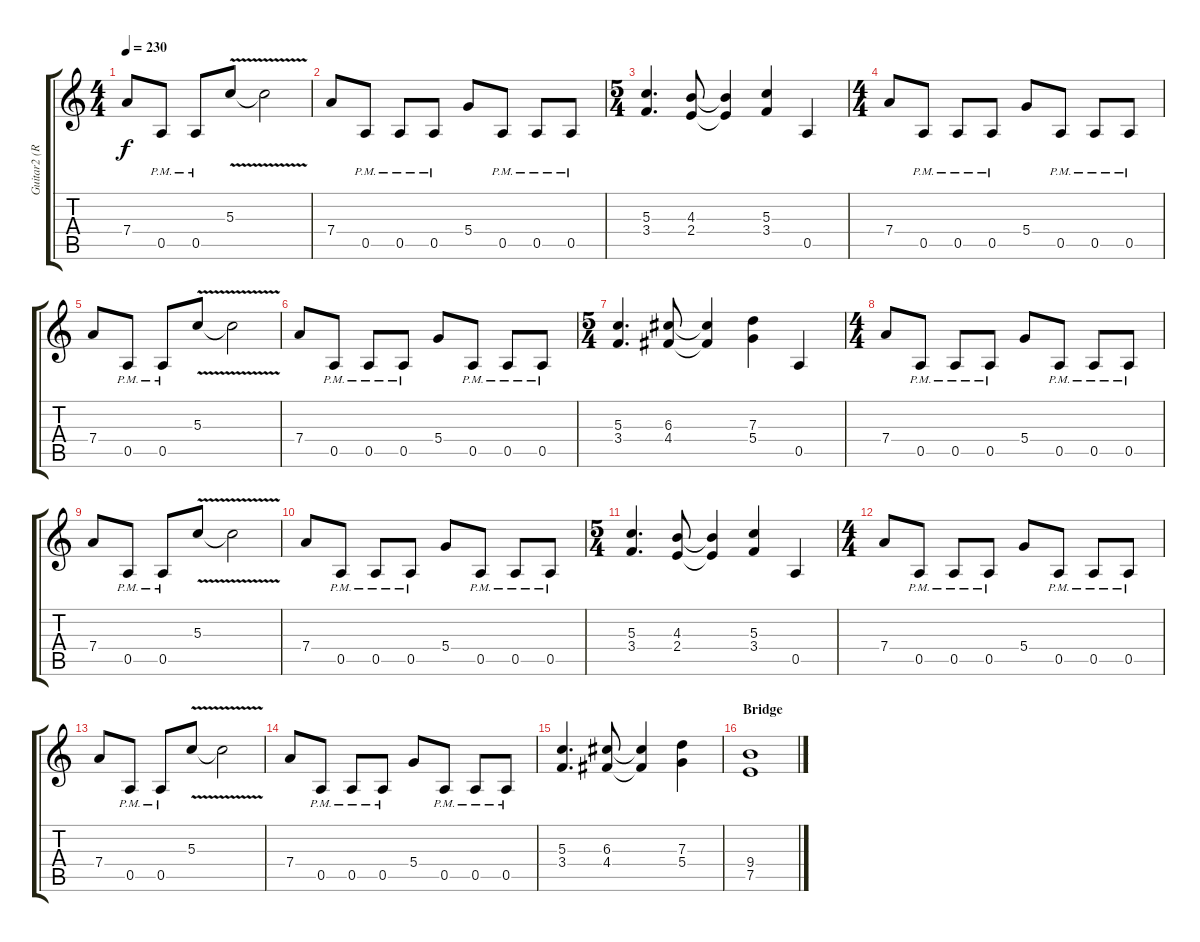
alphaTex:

\track ("Guitar2 (Rhythm)" "Guitar2 (R") {instrument distortionguitar}
\staff {score tabs}
\tuning (E4 B3 G3 D3 A2 E2) {hide}
\ts (4 4)
\tempo 230
\clef g2
\ks c
7.4.8{dy f} 0.5{pm}.8 0.5{pm}.8 5.3{v}.8 5.3{t}.2 |
7.4.8 0.5{pm}.8 0.5{pm}.8 0.5{pm}.8 5.4.8 0.5{pm}.8 0.5{pm}.8 0.5{pm}.8 |
\ts (5 4)
(5.3 3.4).4{d} (4.3 2.4).8 (4.3{t} 2.4{t}).4 (5.3 3.4).4 0.5.4 |
\ts (4 4)
7.4.8 0.5{pm}.8 0.5{pm}.8 0.5{pm}.8 5.4.8 0.5{pm}.8 0.5{pm}.8 0.5{pm}.8 |
7.4.8 0.5{pm}.8 0.5{pm}.8 5.3{v}.8 5.3{t}.2 |
7.4.8 0.5{pm}.8 0.5{pm}.8 0.5{pm}.8 5.4.8 0.5{pm}.8 0.5{pm}.8 0.5{pm}.8 |
\ts (5 4)
(5.3 3.4).4{d} (6.3 4.4).8 (6.3{t} 4.4{t}).4 (7.3 5.4).4 0.5.4 |
\ts (4 4)
7.4.8 0.5{pm}.8 0.5{pm}.8 0.5{pm}.8 5.4.8 0.5{pm}.8 0.5{pm}.8 0.5{pm}.8 |
7.4.8 0.5{pm}.8 0.5{pm}.8 5.3{v}.8 5.3{t}.2 |
7.4.8 0.5{pm}.8 0.5{pm}.8 0.5{pm}.8 5.4.8 0.5{pm}.8 0.5{pm}.8 0.5{pm}.8 |
\ts (5 4)
(5.3 3.4).4{d} (4.3 2.4).8 (4.3{t} 2.4{t}).4 (5.3 3.4).4 0.5.4 |
\ts (4 4)
7.4.8 0.5{pm}.8 0.5{pm}.8 0.5{pm}.8 5.4.8 0.5{pm}.8 0.5{pm}.8 0.5{pm}.8 |
7.4.8 0.5{pm}.8 0.5{pm}.8 5.3{v}.8 5.3{t}.2 |
7.4.8 0.5{pm}.8 0.5{pm}.8 0.5{pm}.8 5.4.8 0.5{pm}.8 0.5{pm}.8 0.5{pm}.8 |
(5.3 3.4).4{d} (6.3 4.4).8 (6.3{t} 4.4{t}).4 (7.3 5.4).4 |
\section ("" "Bridge")
(9.4 7.5).1
